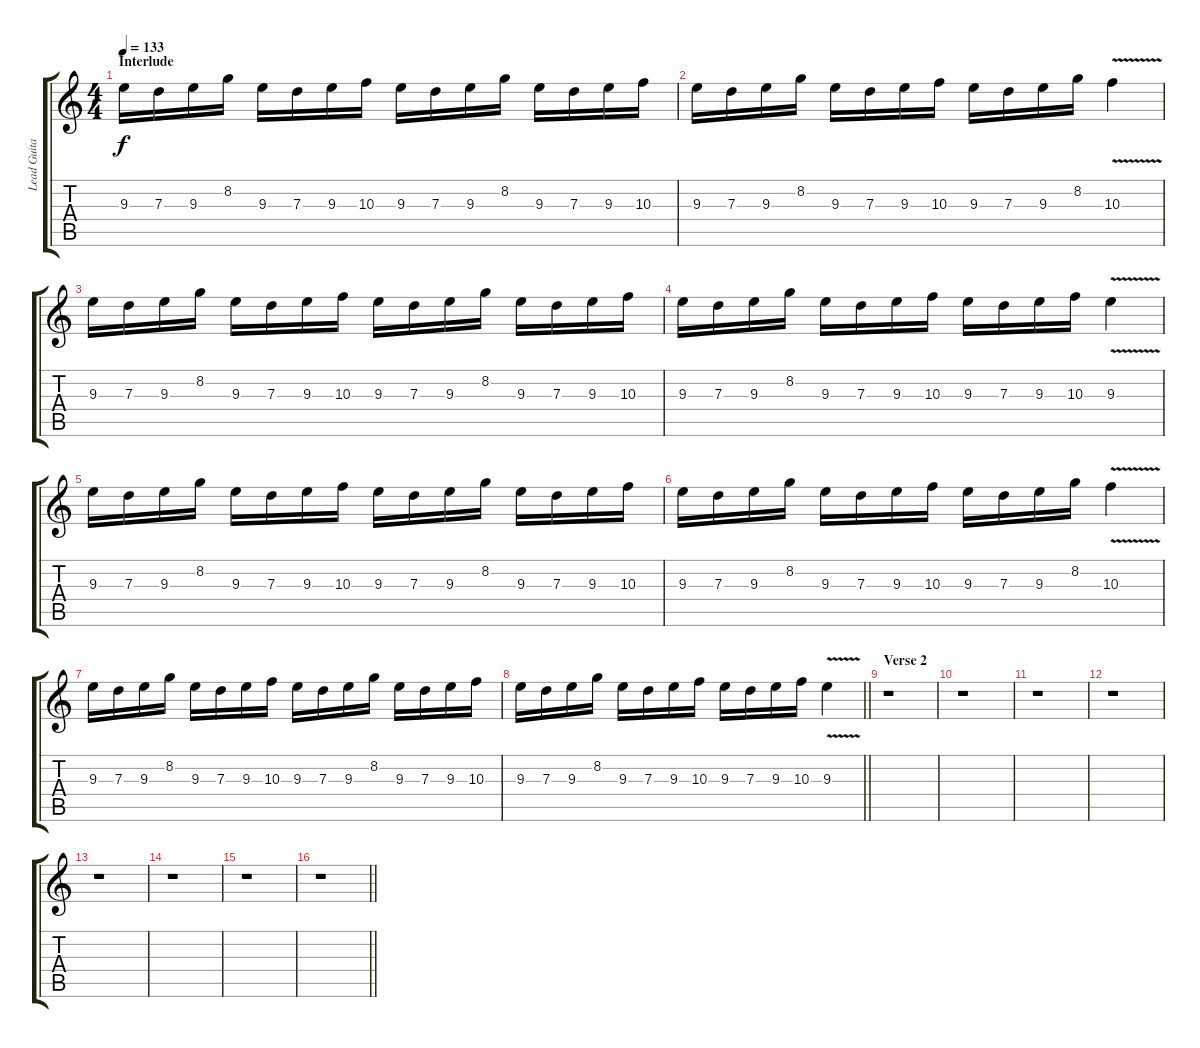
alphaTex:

\track ("Lead Guitar Voice 2" "Lead Guita") {instrument distortionguitar}
\staff {score tabs}
\tuning (E4 B3 G3 D3 A2 E2) {hide}
\ts (4 4)
\section ("" "Interlude")
\tempo 133
\clef g2
\ks c
9.3.16{dy f volume 14 instrument overdrivenguitar} 7.3.16 9.3.16 8.2.16 9.3.16 7.3.16 9.3.16 10.3.16 9.3.16 7.3.16 9.3.16 8.2.16 9.3.16 7.3.16 9.3.16 10.3.16 |
9.3.16 7.3.16 9.3.16 8.2.16 9.3.16 7.3.16 9.3.16 10.3.16 9.3.16 7.3.16 9.3.16 8.2.16 10.3{v}.4 |
9.3.16 7.3.16 9.3.16 8.2.16 9.3.16 7.3.16 9.3.16 10.3.16 9.3.16 7.3.16 9.3.16 8.2.16 9.3.16 7.3.16 9.3.16 10.3.16 |
9.3.16 7.3.16 9.3.16 8.2.16 9.3.16 7.3.16 9.3.16 10.3.16 9.3.16 7.3.16 9.3.16 10.3.16 9.3{v}.4 |
9.3.16{instrument overdrivenguitar} 7.3.16 9.3.16 8.2.16 9.3.16 7.3.16 9.3.16 10.3.16 9.3.16 7.3.16 9.3.16 8.2.16 9.3.16 7.3.16 9.3.16 10.3.16 |
9.3.16 7.3.16 9.3.16 8.2.16 9.3.16 7.3.16 9.3.16 10.3.16 9.3.16 7.3.16 9.3.16 8.2.16 10.3{v}.4 |
9.3.16 7.3.16 9.3.16 8.2.16 9.3.16 7.3.16 9.3.16 10.3.16 9.3.16 7.3.16 9.3.16 8.2.16 9.3.16 7.3.16 9.3.16 10.3.16 |
\barLineRight lightlight
9.3.16 7.3.16 9.3.16 8.2.16 9.3.16 7.3.16 9.3.16 10.3.16 9.3.16 7.3.16 9.3.16 10.3.16 9.3{v}.4 |
\section ("" "Verse 2")
r.1 |
r.1 |
r.1 |
r.1 |
r.1 |
r.1 |
r.1 |
\barLineRight lightlight
r.1
